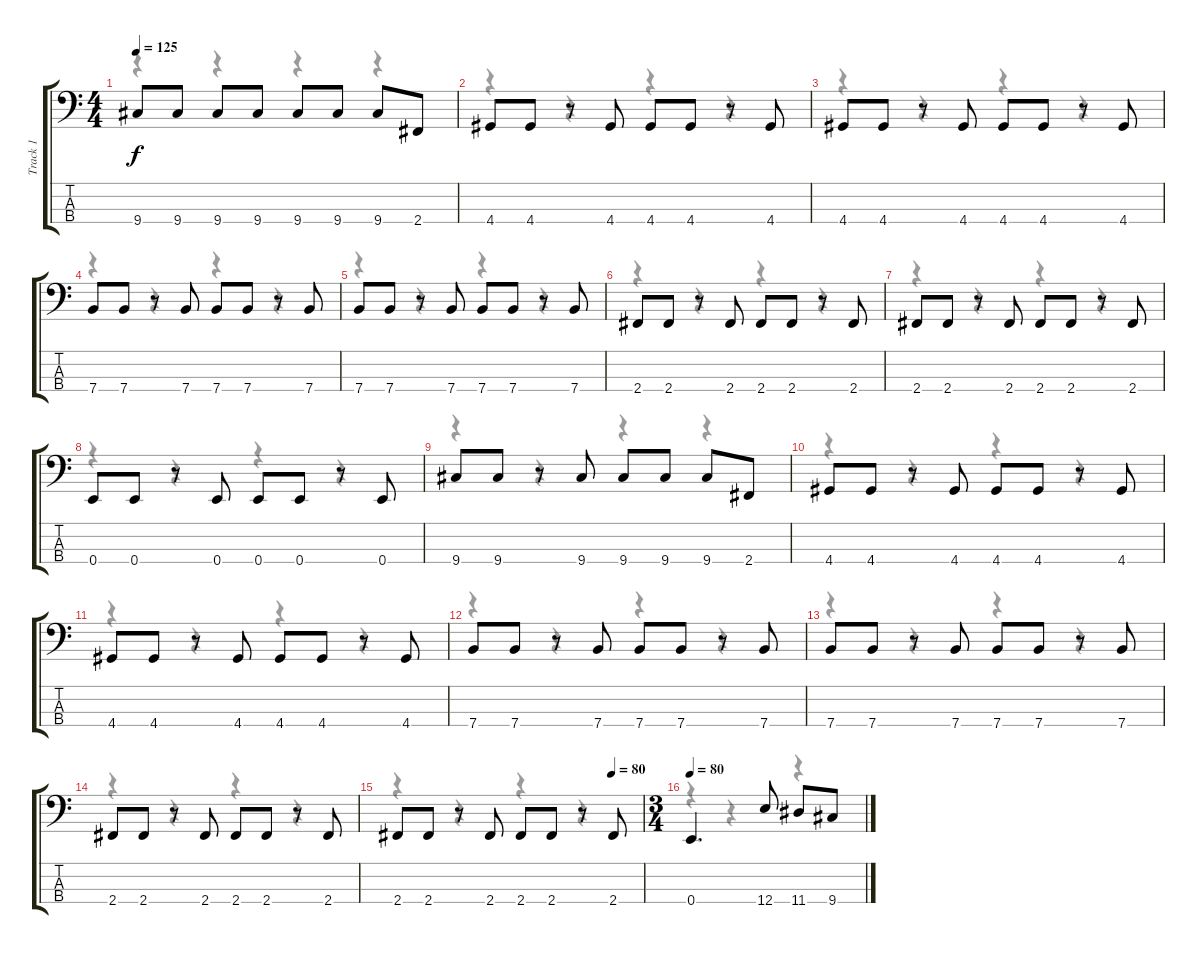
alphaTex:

\track ("Track 1" "Track 1") {instrument electricbassfinger}
\staff {score tabs}
\tuning (G2 D2 A1 E1) {hide}
\voice
\ts (4 4)
\tempo 125
\clef f4
\ks c
9.4.8{dy f} 9.4.8 9.4.8 9.4.8 9.4.8 9.4.8 9.4.8 2.4.8 |
4.4.8 4.4.8 r.8 4.4.8 4.4.8 4.4.8 r.8 4.4.8 |
4.4.8 4.4.8 r.8 4.4.8 4.4.8 4.4.8 r.8 4.4.8 |
7.4.8 7.4.8 r.8 7.4.8 7.4.8 7.4.8 r.8 7.4.8 |
7.4.8 7.4.8 r.8 7.4.8 7.4.8 7.4.8 r.8 7.4.8 |
2.4.8 2.4.8 r.8 2.4.8 2.4.8 2.4.8 r.8 2.4.8 |
2.4.8 2.4.8 r.8 2.4.8 2.4.8 2.4.8 r.8 2.4.8 |
0.4.8 0.4.8 r.8 0.4.8 0.4.8 0.4.8 r.8 0.4.8 |
9.4.8 9.4.8 r.8 9.4.8 9.4.8 9.4.8 9.4.8 2.4.8 |
4.4.8 4.4.8 r.8 4.4.8 4.4.8 4.4.8 r.8 4.4.8 |
4.4.8 4.4.8 r.8 4.4.8 4.4.8 4.4.8 r.8 4.4.8 |
7.4.8 7.4.8 r.8 7.4.8 7.4.8 7.4.8 r.8 7.4.8 |
7.4.8 7.4.8 r.8 7.4.8 7.4.8 7.4.8 r.8 7.4.8 |
2.4.8 2.4.8 r.8 2.4.8 2.4.8 2.4.8 r.8 2.4.8 |
\tempo (80 0.875)
2.4.8 2.4.8 r.8 2.4.8 2.4.8 2.4.8 r.8 2.4.8 |
\ts (3 4)
\tempo 80
0.4.4{d} 12.4.8 11.4.8 9.4.8
\voice
\clef f4
\ottava regular
\simile none
\ks c
r.4{dy f} r.4 r.4 r.4 |
r.4 r.4 r.4 r.4 |
r.4 r.4 r.4 r.4 |
r.4 r.4 r.4 r.4 |
r.4 r.4 r.4 r.4 |
r.4 r.4 r.4 r.4 |
r.4 r.4 r.4 r.4 |
r.4 r.4 r.4 r.4 |
r.4 r.4 r.4 r.4 |
r.4 r.4 r.4 r.4 |
r.4 r.4 r.4 r.4 |
r.4 r.4 r.4 r.4 |
r.4 r.4 r.4 r.4 |
r.4 r.4 r.4 r.4 |
r.4 r.4 r.4 r.4 |
r.4 r.4 r.4
